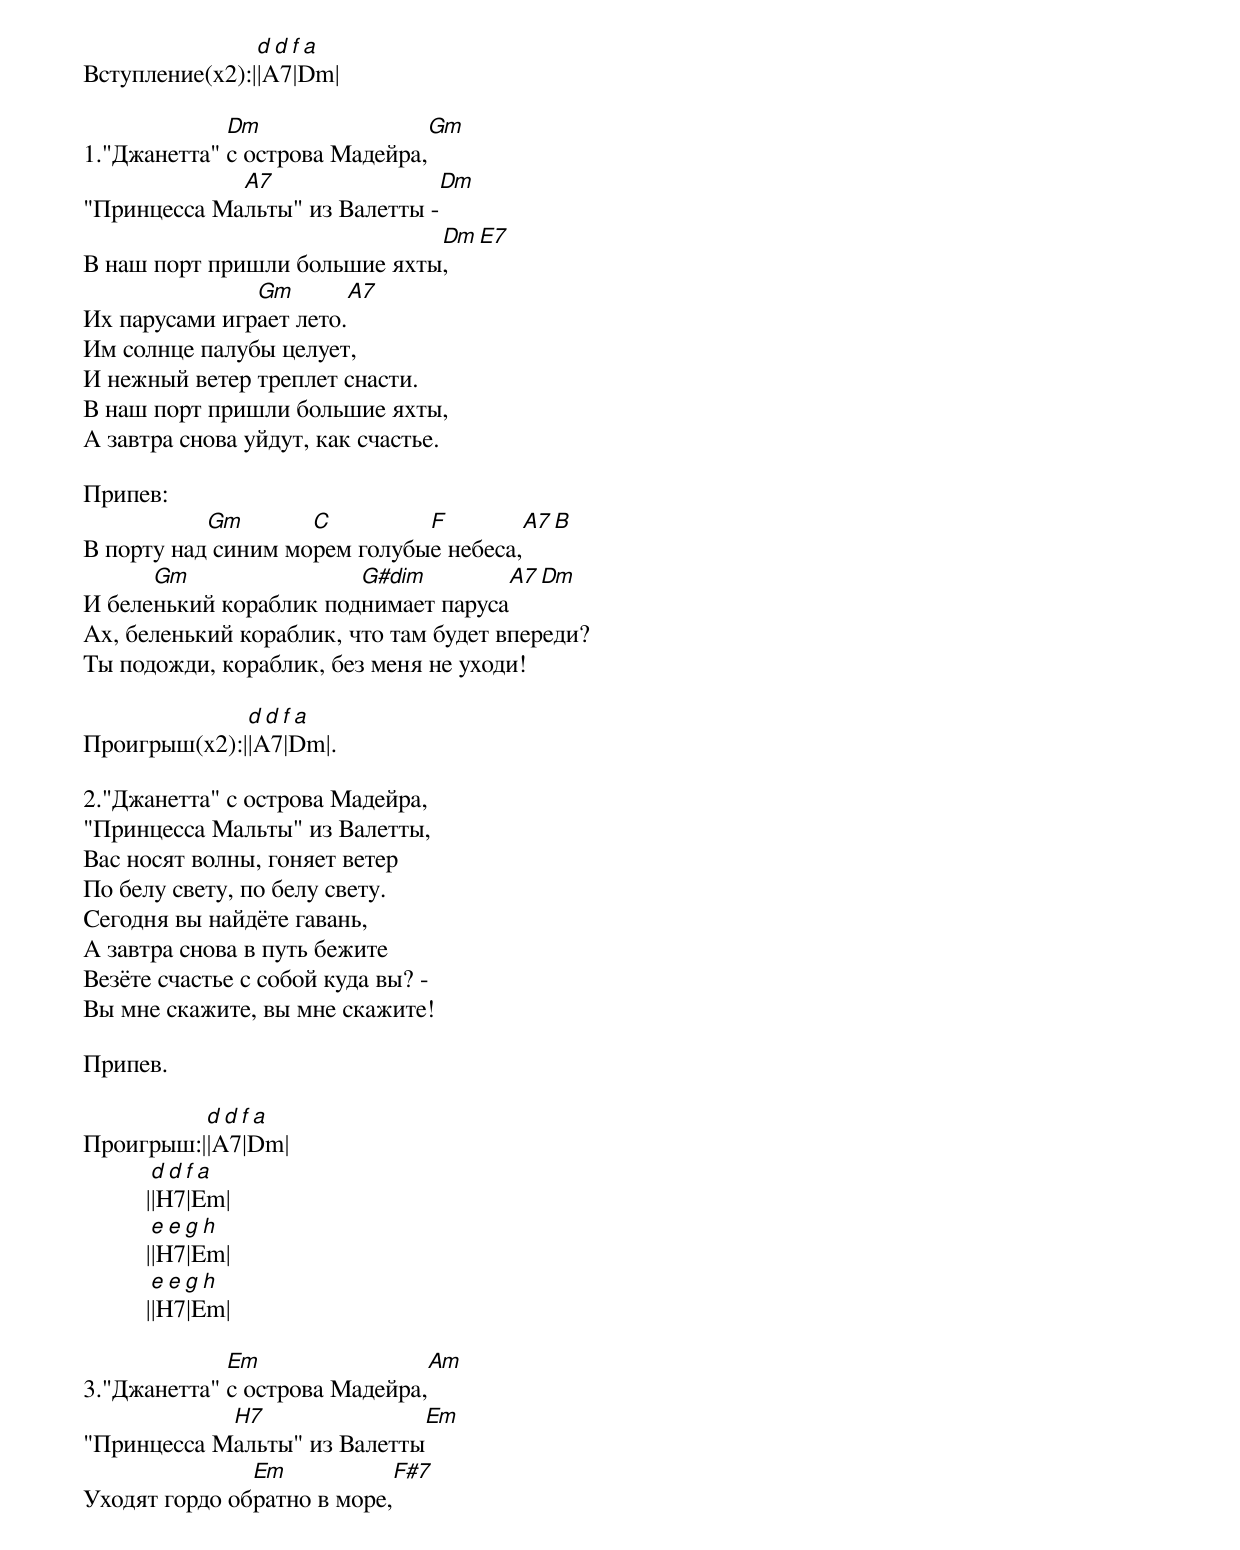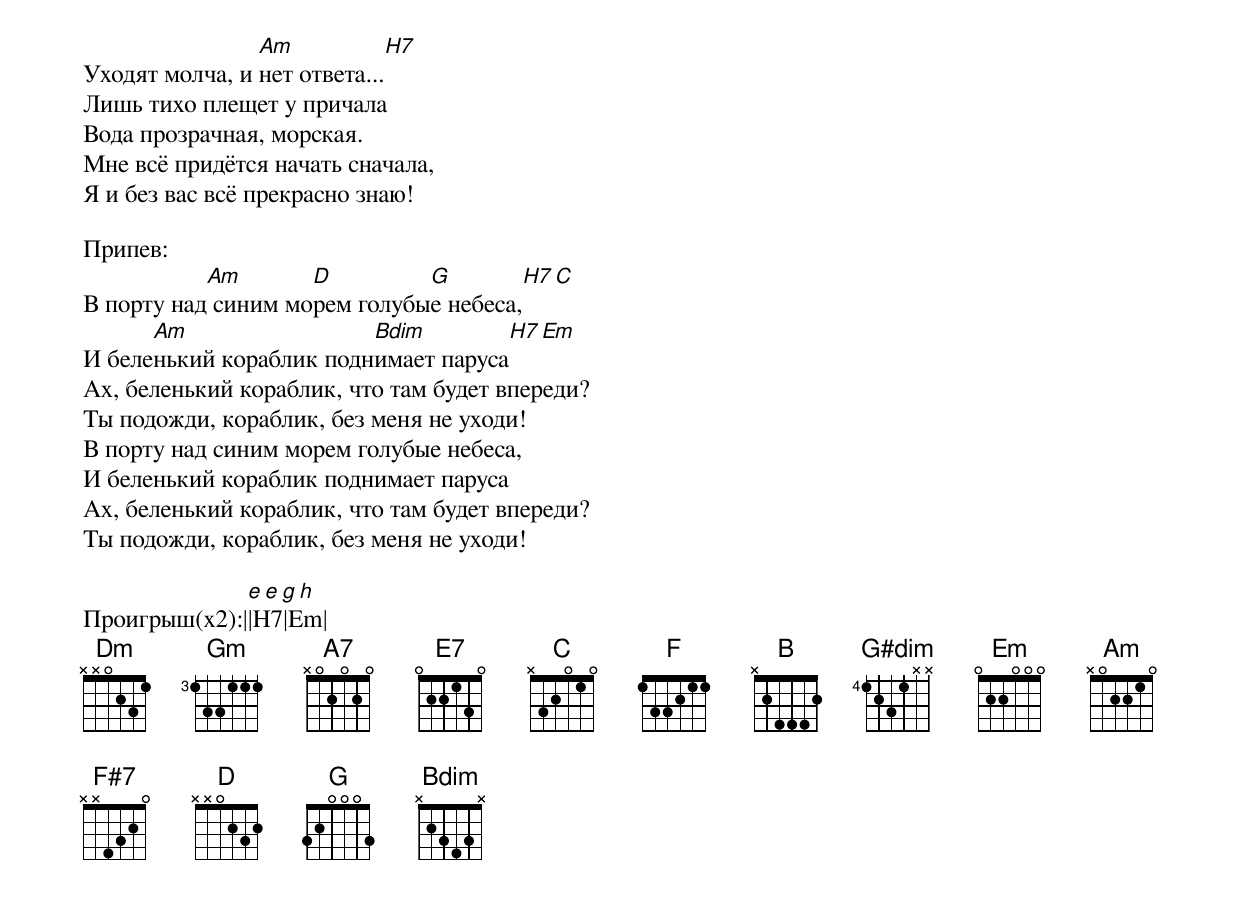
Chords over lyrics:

Вступление(x2):|[d d f a]|A7|Dm|

             Dm                             Gm
1."Джанетта" с острова Мадейра,
             A7                               Dm
"Принцесса Мальты" из Валетты -
                              Dm              E7
В наш порт пришли большие яхты,
               Gm                 A7
Их парусами играет лето.
Им солнце палубы целует,
И нежный ветер треплет снасти.
В наш порт пришли большие яхты,
А завтра снова уйдут, как счастье.

Припев:
           Gm       C         F                  A7          B
В порту над синим морем голубые небеса,
      Gm                G#dim              A7           Dm
И беленький кораблик поднимает паруса
Ах, беленький кораблик, что там будет впереди?
Ты подожди, кораблик, без меня не уходи!

Проигрыш(x2):|[d d f a]|A7|Dm|.

2."Джанетта" с острова Мадейра,
"Принцесса Мальты" из Валетты,
Вас носят волны, гоняет ветер
По белу свету, по белу свету.
Сегодня вы найдёте гавань,
А завтра снова в путь бежите
Везёте счастье с собой куда вы? -
Вы мне скажите, вы мне скажите!

Припев.

Проигрыш:|[d d f a]|A7|Dm|
	  |[d d f a]|H7|Em|
	  |[e e g h]|H7|Em|
	  |[e e g h]|H7|Em|

             Em                             Am
3."Джанетта" с острова Мадейра,
            H7                               Em
"Принцесса Мальты" из Валетты
               Em                       F#7
Уходят гордо обратно в море,
                Am                    H7
Уходят молча, и нет ответа...
Лишь тихо плещет у причала
Вода прозрачная, морская.
Мне всё придётся начать сначала,
Я и без вас всё прекрасно знаю!

Припев:
           Am       D         G                  H7          C
В порту над синим морем голубые небеса,
      Am                 Bdim               H7           Em
И беленький кораблик поднимает паруса
Ах, беленький кораблик, что там будет впереди?
Ты подожди, кораблик, без меня не уходи!
В порту над синим морем голубые небеса,
И беленький кораблик поднимает паруса
Ах, беленький кораблик, что там будет впереди?
Ты подожди, кораблик, без меня не уходи!

Проигрыш(x2):|[e e g h]|H7|Em|
